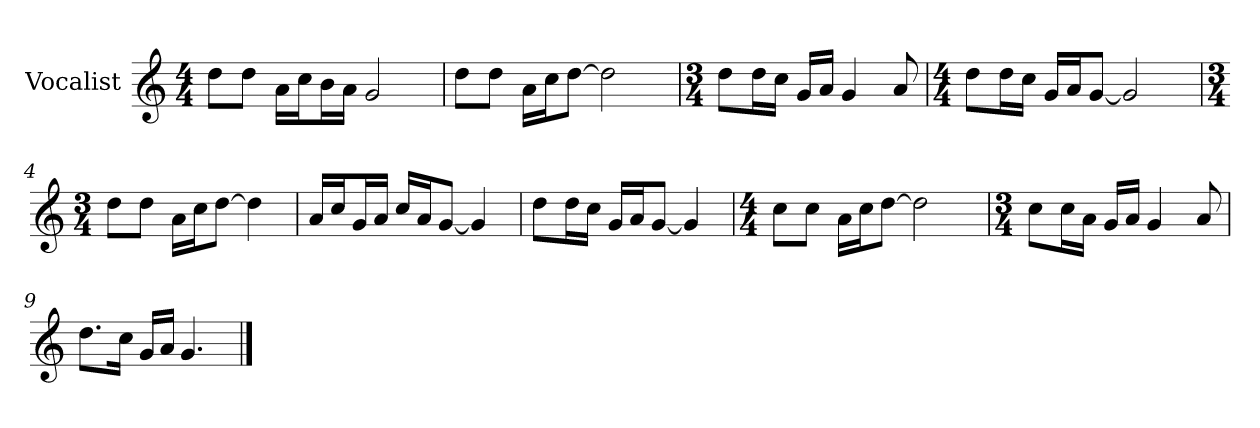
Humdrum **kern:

**kern
*part1
*staff1
*I"Vocalist
*k[]
*C:
*M4/4
=
8ddL
8ddJ
16aLL
16ccJ
16bL
16aJJ
2g
=1
8ddL
8ddJ
16aLL
16ccJ
[8ddJ
2dd]
=2
*M3/4
8ddL
16ddL
16ccJJ
16gLL
16aJJ
4g
8a
=3
*M4/4
8ddL
16ddL
16ccJJ
16gLL
16aJ
[8gJ
2g]
=4
*M3/4
8ddL
8ddJ
16aLL
16ccJ
[8ddJ
4dd]
=5
16aLL
16ccJ
16gL
16aJJ
16ccLL
16aJ
[8gJ
4g]
=6
8ddL
16ddL
16ccJJ
16gLL
16aJ
[8gJ
4g]
=7
*M4/4
8ccL
8ccJ
16aLL
16ccJ
[8ddJ
2dd]
=8
*M3/4
8ccL
16ccL
16aJJ
16gLL
16aJJ
4g
8a
=9
8.ddL
16ccJk
16gLL
16aJJ
4.g
==
*-
